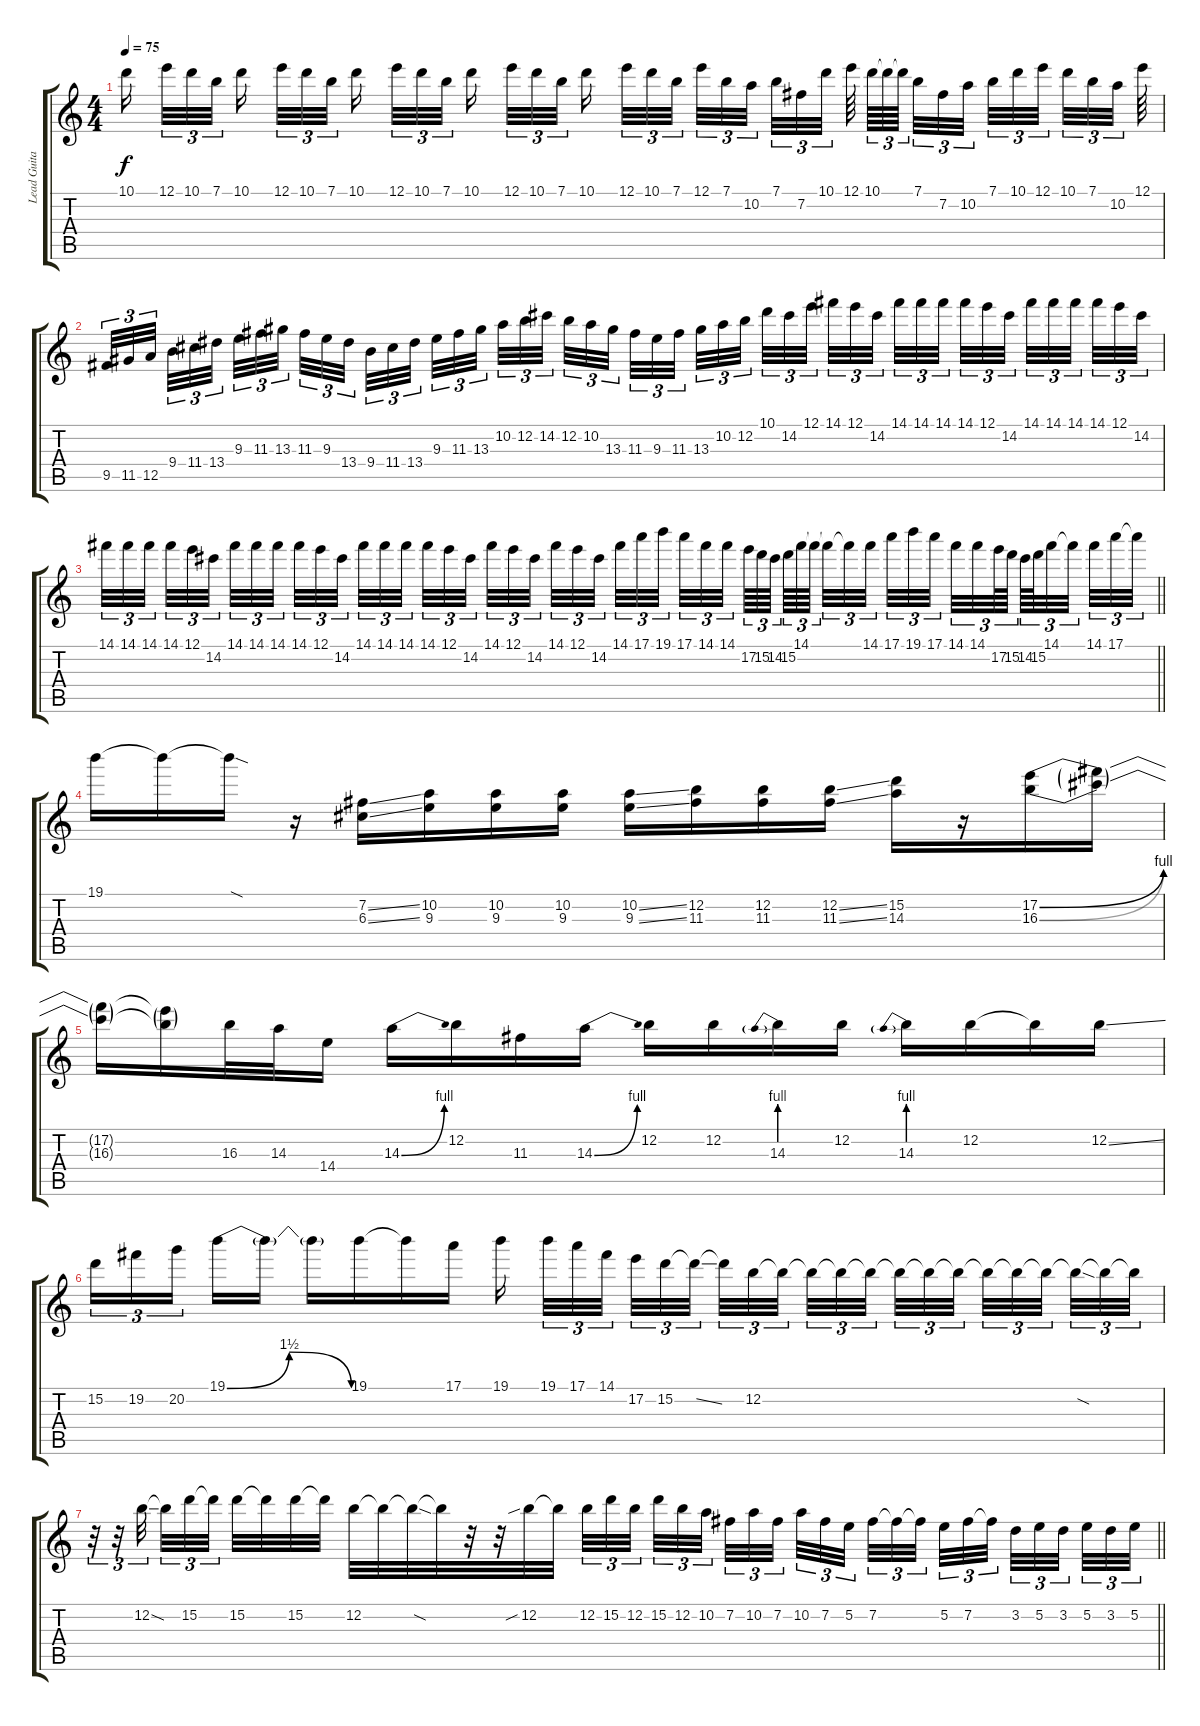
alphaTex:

\track ("Lead Guitar" "Lead Guita") {instrument distortionguitar}
\staff {score tabs}
\tuning (E4 B3 G3 D3 A2 E2) {hide}
\ts (4 4)
\tempo 75
\clef g2
\ks c
10.1.16{dy f} 12.1.32{tu (3 2)} 10.1.32{tu (3 2)} 7.1.32{tu (3 2)} 10.1.16 12.1.32{tu (3 2)} 10.1.32{tu (3 2)} 7.1.32{tu (3 2)} 10.1.16 12.1.32{tu (3 2)} 10.1.32{tu (3 2)} 7.1.32{tu (3 2)} 10.1.16 12.1.32{tu (3 2)} 10.1.32{tu (3 2)} 7.1.32{tu (3 2)} 10.1.16 12.1.32{tu (3 2)} 10.1.32{tu (3 2)} 7.1.32{tu (3 2)} 12.1.32{tu (3 2)} 7.1.32{tu (3 2)} 10.2.32{tu (3 2)} 7.1.32{tu (3 2)} 7.2.32{tu (3 2)} 10.1.32{tu (3 2)} 12.1.64 10.1.64{tu (3 2)} 10.1{t}.64{tu (3 2)} 10.1{t}.64{tu (3 2)} 7.1.32{tu (3 2)} 7.2.32{tu (3 2)} 10.2.32{tu (3 2)} 7.1.32{tu (3 2)} 10.1.32{tu (3 2)} 12.1.32{tu (3 2)} 10.1.32{tu (3 2)} 7.1.32{tu (3 2)} 10.2.32{tu (3 2)} 12.1.64 |
9.5.32{tu (3 2)} 11.5.32{tu (3 2)} 12.5.32{tu (3 2)} 9.4.32{tu (3 2)} 11.4.32{tu (3 2)} 13.4.32{tu (3 2)} 9.3.32{tu (3 2)} 11.3.32{tu (3 2)} 13.3.32{tu (3 2)} 11.3.32{tu (3 2)} 9.3.32{tu (3 2)} 13.4.32{tu (3 2)} 9.4.32{tu (3 2)} 11.4.32{tu (3 2)} 13.4.32{tu (3 2)} 9.3.32{tu (3 2)} 11.3.32{tu (3 2)} 13.3.32{tu (3 2)} 10.2.32{tu (3 2)} 12.2.32{tu (3 2)} 14.2.32{tu (3 2)} 12.2.32{tu (3 2)} 10.2.32{tu (3 2)} 13.3.32{tu (3 2)} 11.3.32{tu (3 2)} 9.3.32{tu (3 2)} 11.3.32{tu (3 2)} 13.3.32{tu (3 2)} 10.2.32{tu (3 2)} 12.2.32{tu (3 2)} 10.1.32{tu (3 2)} 14.2.32{tu (3 2)} 12.1.32{tu (3 2)} 14.1.32{tu (3 2)} 12.1.32{tu (3 2)} 14.2.32{tu (3 2)} 14.1.32{tu (3 2)} 14.1.32{tu (3 2)} 14.1.32{tu (3 2)} 14.1.32{tu (3 2)} 12.1.32{tu (3 2)} 14.2.32{tu (3 2)} 14.1.32{tu (3 2)} 14.1.32{tu (3 2)} 14.1.32{tu (3 2)} 14.1.32{tu (3 2)} 12.1.32{tu (3 2)} 14.2.32{tu (3 2)} |
\barLineRight lightlight
14.1.32{tu (3 2)} 14.1.32{tu (3 2)} 14.1.32{tu (3 2)} 14.1.32{tu (3 2)} 12.1.32{tu (3 2)} 14.2.32{tu (3 2)} 14.1.32{tu (3 2)} 14.1.32{tu (3 2)} 14.1.32{tu (3 2)} 14.1.32{tu (3 2)} 12.1.32{tu (3 2)} 14.2.32{tu (3 2)} 14.1.32{tu (3 2)} 14.1.32{tu (3 2)} 14.1.32{tu (3 2)} 14.1.32{tu (3 2)} 12.1.32{tu (3 2)} 14.2.32{tu (3 2)} 14.1.32{tu (3 2)} 12.1.32{tu (3 2)} 14.2.32{tu (3 2)} 14.1.32{tu (3 2)} 12.1.32{tu (3 2)} 14.2.32{tu (3 2)} 14.1.32{tu (3 2)} 17.1.32{tu (3 2)} 19.1.32{tu (3 2)} 17.1.32{tu (3 2)} 14.1.32{tu (3 2)} 14.1.32{tu (3 2)} 17.2.64{tu (3 2)} 15.2.64{tu (3 2)} 14.2.64{tu (3 2)} 15.2.64{tu (3 2)} 14.1.64{tu (3 2)} 14.1{t}.64{tu (3 2)} 14.1{t}.32{tu (3 2)} 14.1{t}.32{tu (3 2)} 14.1.32{tu (3 2)} 17.1.32{tu (3 2)} 19.1.32{tu (3 2)} 17.1.32{tu (3 2)} 14.1.32{tu (3 2)} 14.1.32{tu (3 2)} 17.2.64{tu (3 2)} 15.2.64{tu (3 2)} 14.2.64{tu (3 2)} 15.2.64{tu (3 2)} 14.1.32{tu (3 2)} 14.1{t}.32{tu (3 2)} 14.1.32{tu (3 2)} 17.1.32{tu (3 2)} 17.1{t}.32{tu (3 2)} |
19.1.16 19.1{t}.16 19.1{sod t}.16 r.16 (7.2{ss} 6.3{ss}).16 (10.2 9.3).16 (10.2 9.3).16 (10.2 9.3).16 (10.2{ss} 9.3{ss}).16 (12.2 11.3).16 (12.2 11.3).16 (12.2{ss} 11.3{ss}).16 (15.2 14.3).16 r.16 (17.2{be (bend 0 0 60 4)} 16.3{be (bend 0 0 60 4)}).16 (17.2{t} 16.3{t}).16 |
(17.2{t} 16.3{t}).16 (17.2{t} 16.3{t}).16 16.3.32 14.3.32 14.4.16 14.3{be (bend 0 0 60 4)}.16 12.2.16 11.3.16 14.3{be (bend 0 0 60 4)}.16 12.2.16 12.2.16 14.3{be (prebend 0 4 60 4)}.16 12.2.16 14.3{be (prebend 0 4 60 4)}.16 12.2.16 12.2{t}.16 12.2{ss}.16 |
15.2.16{tu (3 2)} 19.2.16{tu (3 2)} 20.2.16{tu (3 2)} 19.1{be (bendrelease 0 0 15 6 43 6 60 0)}.16 19.1{t}.16 19.1{t}.16 19.1.16 19.1{t}.16 17.1.16 19.1.16 19.1.32{tu (3 2)} 17.1.32{tu (3 2)} 14.1.32{tu (3 2)} 17.2.32{tu (3 2)} 15.2.32{tu (3 2)} 15.2{ss t}.32{tu (3 2)} 15.2{t}.32{tu (3 2)} 12.2.32{tu (3 2)} 12.2{t}.32{tu (3 2)} 12.2{t}.32{tu (3 2)} 12.2{t}.32{tu (3 2)} 12.2{t}.32{tu (3 2)} 12.2{t}.32{tu (3 2)} 12.2{t}.32{tu (3 2)} 12.2{t}.32{tu (3 2)} 12.2{t}.32{tu (3 2)} 12.2{t}.32{tu (3 2)} 12.2{t}.32{tu (3 2)} 12.2{sod t}.32{tu (3 2)} 12.2{t}.32{tu (3 2)} 12.2{t}.32{tu (3 2)} |
\barLineRight lightlight
r.32{tu (3 2)} r.32{tu (3 2)} 12.2{ss}.32{tu (3 2)} 12.2{t}.32{tu (3 2)} 15.2.32{tu (3 2)} 15.2{t}.32{tu (3 2)} 15.2.32 15.2{t}.32 15.2.32 15.2{t}.32 12.2.32 12.2{t}.32 12.2{sod t}.32 12.2{t}.32 r.32 r.32 12.2{sib}.32 12.2{t}.32 12.2.32{tu (3 2)} 15.2.32{tu (3 2)} 12.2.32{tu (3 2)} 15.2.32{tu (3 2)} 12.2.32{tu (3 2)} 10.2.32{tu (3 2)} 7.2.32{tu (3 2)} 10.2.32{tu (3 2)} 7.2.32{tu (3 2)} 10.2.32{tu (3 2)} 7.2.32{tu (3 2)} 5.2.32{tu (3 2)} 7.2.32{tu (3 2)} 7.2{t}.32{tu (3 2)} 7.2{t}.32{tu (3 2)} 5.2.32{tu (3 2)} 7.2.32{tu (3 2)} 7.2{t}.32{tu (3 2)} 3.2.32{tu (3 2)} 5.2.32{tu (3 2)} 3.2.32{tu (3 2)} 5.2.32{tu (3 2)} 3.2.32{tu (3 2)} 5.2.32{tu (3 2)}
